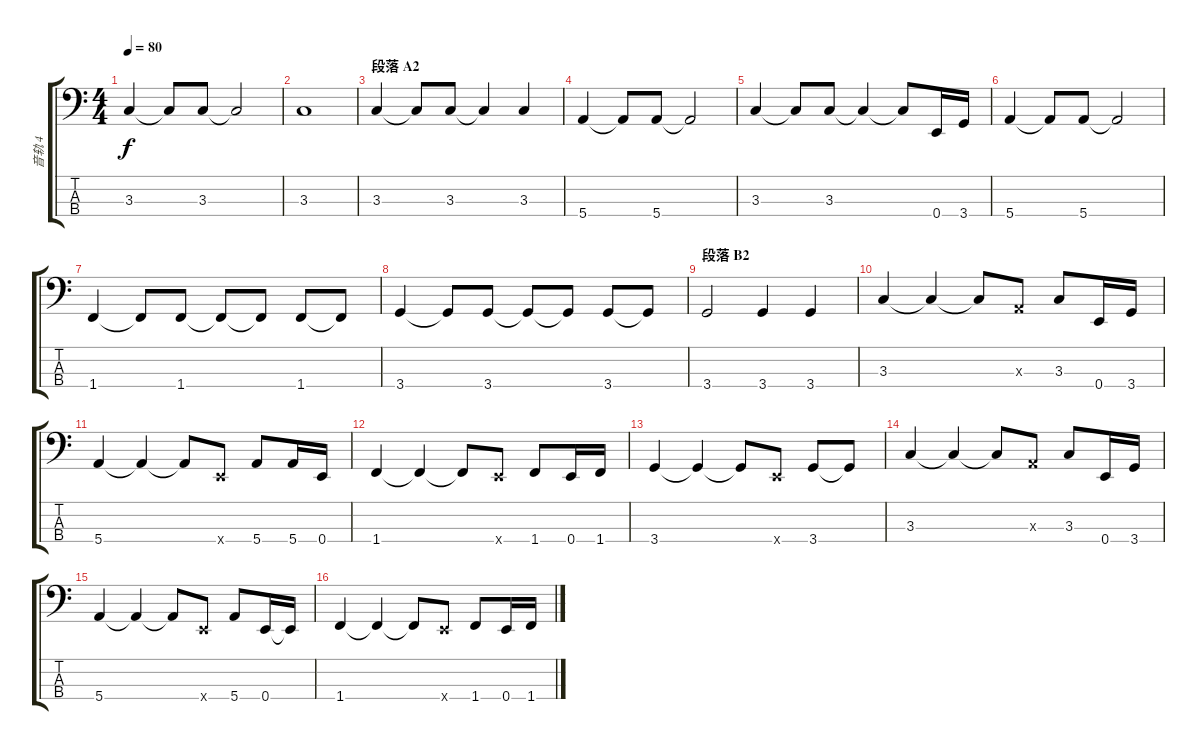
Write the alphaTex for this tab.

\track ("音轨 4" "音轨 4") {instrument electricbassfinger}
\staff {score tabs}
\tuning (G2 D2 A1 E1) {hide}
\ts (4 4)
\tempo 80
\clef f4
\ks c
3.3.4{dy f} 3.3{t}.8 3.3.8 3.3{t}.2 |
3.3.1 |
\section ("" "段落 A2")
3.3.4 3.3{t}.8 3.3.8 3.3{t}.4 3.3.4 |
5.4.4 5.4{t}.8 5.4.8 5.4{t}.2 |
3.3.4 3.3{t}.8 3.3.8 3.3{t}.4 3.3{t}.8 0.4.16 3.4.16 |
5.4.4 5.4{t}.8 5.4.8 5.4{t}.2 |
1.4.4 1.4{t}.8 1.4.8 1.4{t}.8 1.4{t}.8 1.4.8 1.4{t}.8 |
3.4.4 3.4{t}.8 3.4.8 3.4{t}.8 3.4{t}.8 3.4.8 3.4{t}.8 |
\section ("" "段落 B2")
3.4.2 3.4.4 3.4.4 |
3.3.4 3.3{t}.4 3.3{t}.8 0.3{x}.8 3.3.8 0.4.16 3.4.16 |
\section ("" "")
5.4.4 5.4{t}.4 5.4{t}.8 0.4{x}.8 5.4.8 5.4.16 0.4.16 |
1.4.4 1.4{t}.4 1.4{t}.8 0.4{x}.8 1.4.8 0.4.16 1.4.16 |
3.4.4 3.4{t}.4 3.4{t}.8 0.4{x}.8 3.4.8 3.4{t}.8 |
3.3.4 3.3{t}.4 3.3{t}.8 0.3{x}.8 3.3.8 0.4.16 3.4.16 |
5.4.4 5.4{t}.4 5.4{t}.8 0.4{x}.8 5.4.8 0.4.16 0.4{t}.16 |
1.4.4 1.4{t}.4 1.4{t}.8 0.4{x}.8 1.4.8 0.4.16 1.4.16
